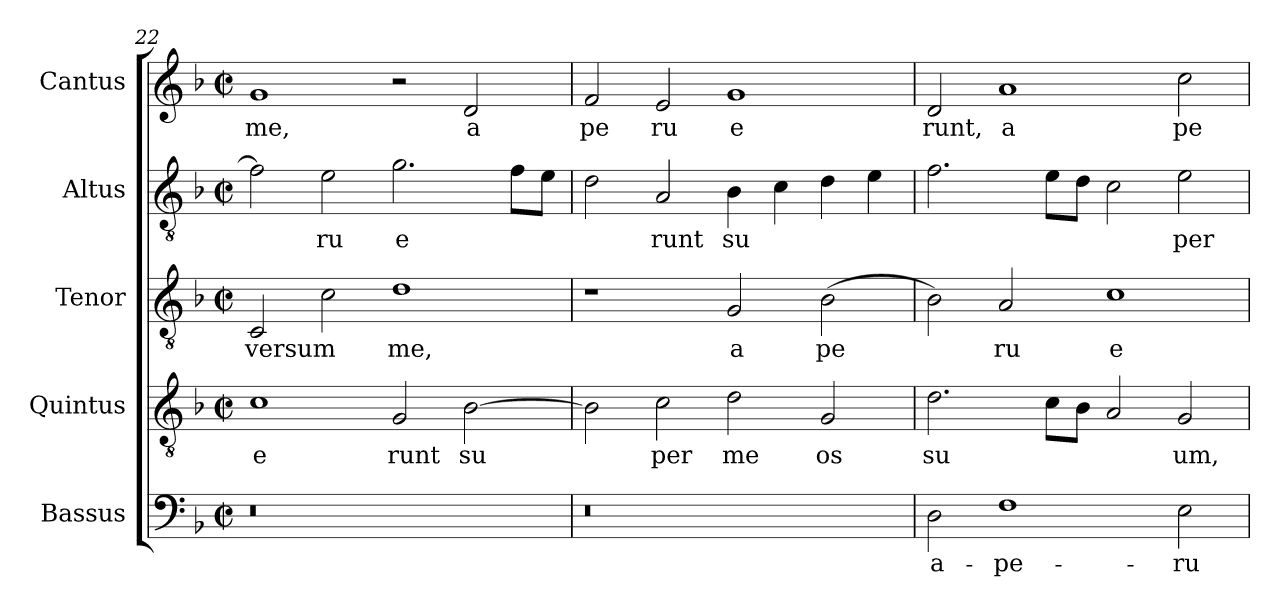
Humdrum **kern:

**kern	**text	**kern	**text	**kern	**text	**kern	**text	**kern	**text
*part5	*part5	*part4	*part4	*part3	*part3	*part2	*part2	*part1	*part1
*staff5	*staff5	*staff4	*staff4	*staff3	*staff3	*staff2	*staff2	*staff1	*staff1
*I"Bassus	*	*I"Quintus	*	*I"Tenor	*	*I"Altus	*	*I"Cantus	*
*clefF4	*	*clefGv2	*	*clefGv2	*	*clefGv2	*	*clefG2	*
*k[b-]	*	*k[b-]	*	*k[b-]	*	*k[b-]	*	*k[b-]	*
*F:	*	*F:	*	*F:	*	*F:	*	*F:	*
*M2/2	*	*M2/2	*	*M2/2	*	*M2/2	*	*M2/2	*
*met(c|)	*	*met(c|)	*	*met(c|)	*	*met(c|)	*	*met(c|)	*
=22	=22	=22	=22	=22	=22	=22	=22	=22	=22
!	!	!	!LO:LY:b:cj	!	!LO:LY:b	!	!	!	!LO:LY:b:cj
0r	.	1c	e	2C/	versum	2f\]	.	1g	me,
!	!	!	!	!	!	!	!LO:LY:b:cj	!	!
.	.	.	.	2c\	.	2e\	ru	.	.
!	!	!	!LO:LY:b:cj	!	!LO:LY:b:cj	!	!LO:LY:b:cj	!	!
.	.	2G/	runt	1d	me,	2.g\	e	2r	.
!	!	!	!LO:LY:b:cj	!	!	!	!	!	!LO:LY:b:cj
.	.	[>2B-\	su	.	.	.	.	2d/	a
.	.	.	.	.	.	8f\L	.	.	.
.	.	.	.	.	.	8e\J	.	.	.
=23	=23	=23	=23	=23	=23	=23	=23	=23	=23
!	!	!	!	!	!	!	!	!	!LO:LY:b:cj
0r	.	2B-\]	.	1r	.	2d\	.	2f/	pe
!	!	!	!LO:LY:b:cj	!	!	!	!LO:LY:b:cj	!	!LO:LY:b:cj
.	.	2c\	per	.	.	2A/	runt	2e/	ru
!	!	!	!LO:LY:b:cj	!	!LO:LY:b:cj	!	!LO:LY:b:cj	!	!LO:LY:b:cj
.	.	2d\	me	2G/	a	4B-\	su	1g	e
.	.	.	.	.	.	4c\	.	.	.
!	!	!	!LO:LY:b:cj	!	!LO:LY:b:cj	!	!	!	!
.	.	2G/	os	(>2B-\	pe	4d\	.	.	.
.	.	.	.	.	.	4e\	.	.	.
=24	=24	=24	=24	=24	=24	=24	=24	=24	=24
!	!LO:LY:b:cj	!	!LO:LY:b:cj	!	!	!	!	!	!LO:LY:b:cj
2D\	a-	2.d\	su	2B-\)	.	2.f\	.	2d/	runt,
!	!LO:LY:b:cj	!	!	!	!LO:LY:b:cj	!	!	!	!LO:LY:b:cj
1F	-pe-	.	.	2A/	ru	.	.	1a	a
.	.	8c\L	.	.	.	8e\L	.	.	.
.	.	8B-\J	.	.	.	8d\J	.	.	.
!	!	!	!	!	!LO:LY:b:cj	!	!	!	!
.	.	2A/	.	1c	e	2c\	.	.	.
!	!LO:LY:b:cj	!	!LO:LY:b:cj	!	!	!	!LO:LY:b:cj	!	!LO:LY:b:cj
2E\	-ru-	2G/	um,	.	.	2e\	per	2cc\	pe
=	=	=	=	=	=	=	=	=	=
*-	*-	*-	*-	*-	*-	*-	*-	*-	*-
